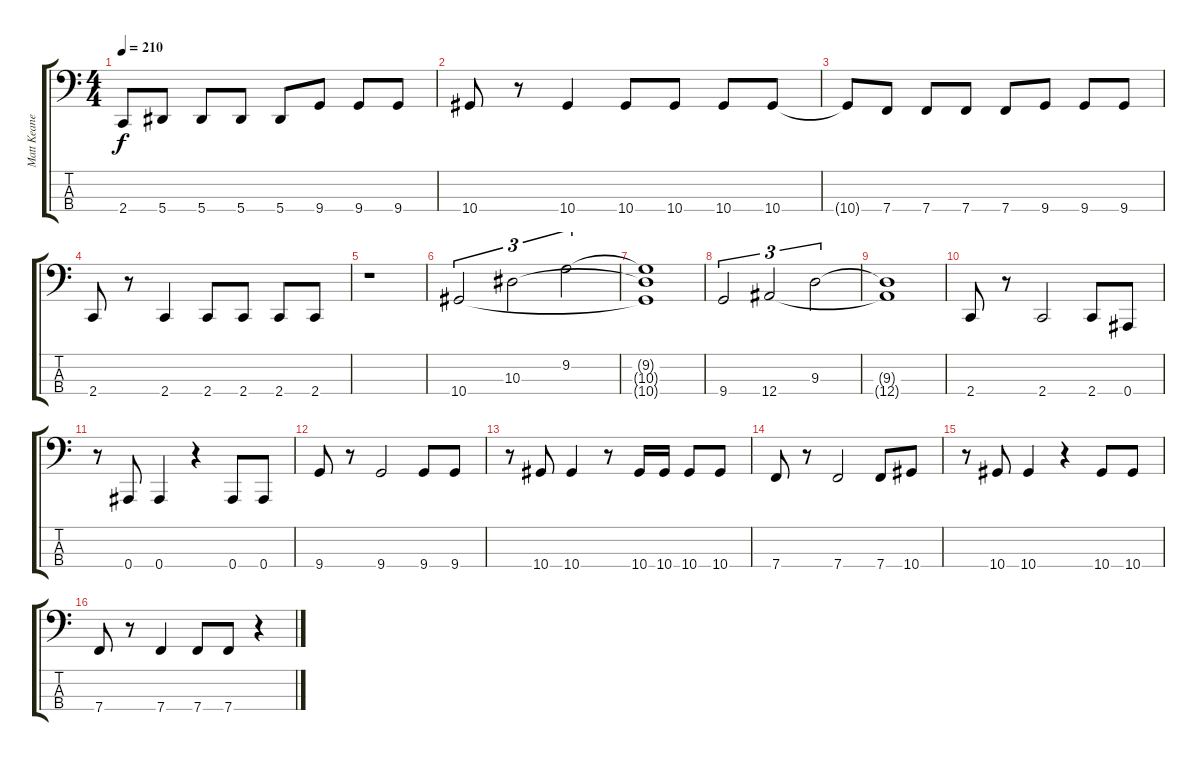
\track ("Matt Keane" "Matt Keane") {instrument electricbasspick}
\staff {score tabs}
\tuning (Eb2 Bb1 F1 Bb0) {hide}
\ts (4 4)
\tempo 210
\clef f4
\ks c
2.4{t}.8{dy f} 5.4.8 5.4.8 5.4.8 5.4.8 9.4.8 9.4.8 9.4.8 |
10.4.8 r.8 10.4.4 10.4.8 10.4.8 10.4.8 10.4.8 |
10.4{t}.8 7.4.8 7.4.8 7.4.8 7.4.8 9.4.8 9.4.8 9.4.8 |
2.4.8 r.8 2.4.4 2.4.8 2.4.8 2.4.8 2.4.8 |
r.1 |
10.4.2{tu (3 2)} 10.3.2{tu (3 2)} 9.2.2{tu (3 2)} |
(9.2{t} 10.3{t} 10.4{t}).1 |
9.4.2{tu (3 2)} 12.4.2{tu (3 2)} 9.3.2{tu (3 2)} |
(9.3{t} 12.4{t}).1 |
2.4.8 r.8 2.4.2 2.4.8 0.4.8 |
r.8 0.4.8 0.4.4 r.4 0.4.8 0.4.8 |
9.4.8 r.8 9.4.2 9.4.8 9.4.8 |
r.8 10.4.8 10.4.4 r.8 10.4.16 10.4.16 10.4.8 10.4.8 |
7.4.8 r.8 7.4.2 7.4.8 10.4.8 |
r.8 10.4.8 10.4.4 r.4 10.4.8 10.4.8 |
7.4.8 r.8 7.4.4 7.4.8 7.4.8 r.4
